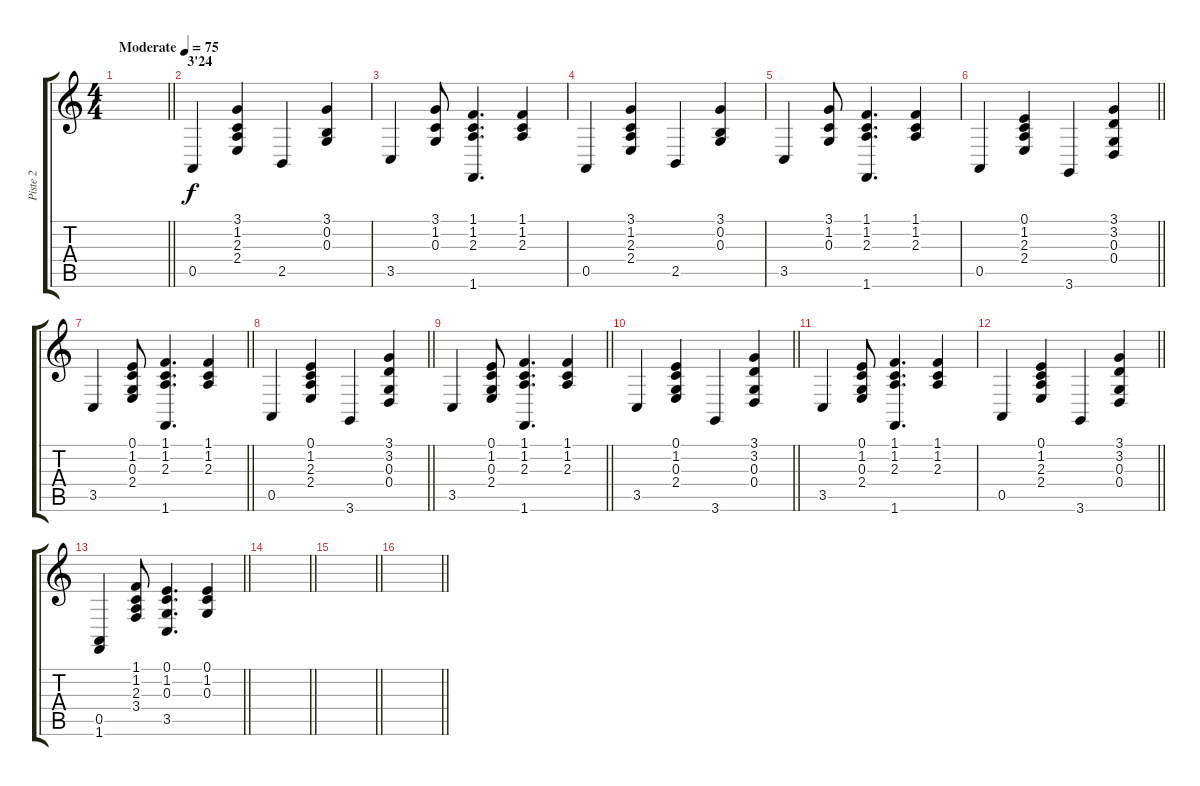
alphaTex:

\track ("Piste 2" "Piste 2") {instrument acousticgrandpiano}
\staff {score tabs}
\tuning (E4 B3 G3 D3 A2 E2) {hide}
\ts (4 4)
\tempo (75 "Moderate")
\clef g2
\barLineRight lightlight
\ks c
|
\section ("" "3'24")
0.5.4 (3.1 1.2 2.3 2.4).4 2.5.4 (3.1 0.2 0.3).4 |
3.5.4 (3.1 1.2 0.3).8 (1.1 1.2 2.3 1.6).4{d} (1.1 1.2 2.3).4 |
0.5.4 (3.1 1.2 2.3 2.4).4 2.5.4 (3.1 0.2 0.3).4 |
3.5.4 (3.1 1.2 0.3).8 (1.1 1.2 2.3 1.6).4{d} (1.1 1.2 2.3).4 |
\barLineRight lightlight
0.5.4 (0.1 1.2 2.3 2.4).4 3.6.4 (3.1 3.2 0.3 0.4).4 |
\barLineRight lightlight
3.5.4 (0.1 1.2 0.3 2.4).8 (1.1 1.2 2.3 1.6).4{d} (1.1 1.2 2.3).4 |
\barLineRight lightlight
0.5.4 (0.1 1.2 2.3 2.4).4 3.6.4 (3.1 3.2 0.3 0.4).4 |
\barLineRight lightlight
3.5.4 (0.1 1.2 0.3 2.4).8 (1.1 1.2 2.3 1.6).4{d} (1.1 1.2 2.3).4 |
\barLineRight lightlight
3.5.4 (0.1 1.2 0.3 2.4).4 3.6.4 (3.1 3.2 0.3 0.4).4 |
3.5.4 (0.1 1.2 0.3 2.4).8 (1.1 1.2 2.3 1.6).4{d} (1.1 1.2 2.3).4 |
\barLineRight lightlight
0.5.4 (0.1 1.2 2.3 2.4).4 3.6.4 (3.1 3.2 0.3 0.4).4 |
\barLineRight lightlight
(0.5 1.6).4 (1.1 1.2 2.3 3.4).8 (0.1 1.2 0.3 3.5).4{d} (0.1 1.2 0.3).4 |
\barLineRight lightlight
|
\barLineRight lightlight
|
\barLineRight lightlight
